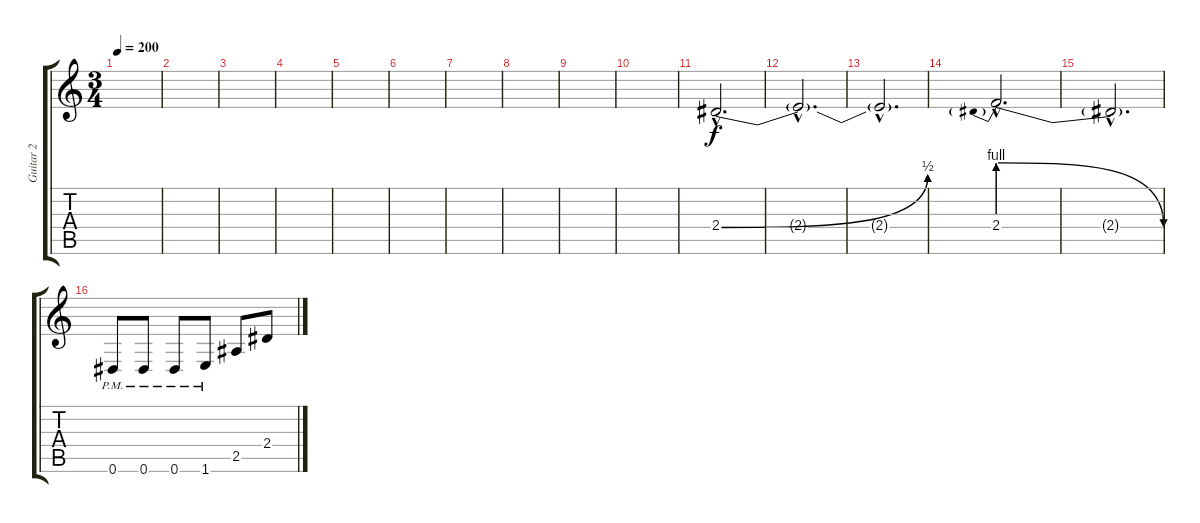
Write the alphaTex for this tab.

\track ("Guitar 2" "Guitar 2") {instrument overdrivenguitar}
\staff {score tabs}
\tuning (Eb4 Bb3 Gb3 Db3 Ab2 Eb2) {hide}
\ts (3 4)
\tempo 200
\clef g2
\ks c
|
|
|
|
|
|
|
|
|
|
2.4{be (bend 0 0 60 2) hac}.2{d volume 12} |
2.4{hac t}.2{d} |
2.4{hac t}.2{d} |
2.4{be (prebendrelease 0 4 60 0) hac}.2{d} |
2.4{hac t}.2{d} |
0.6{pm}.8 0.6{pm}.8 0.6{pm}.8 1.6{pm}.8 2.5.8 2.4.8
